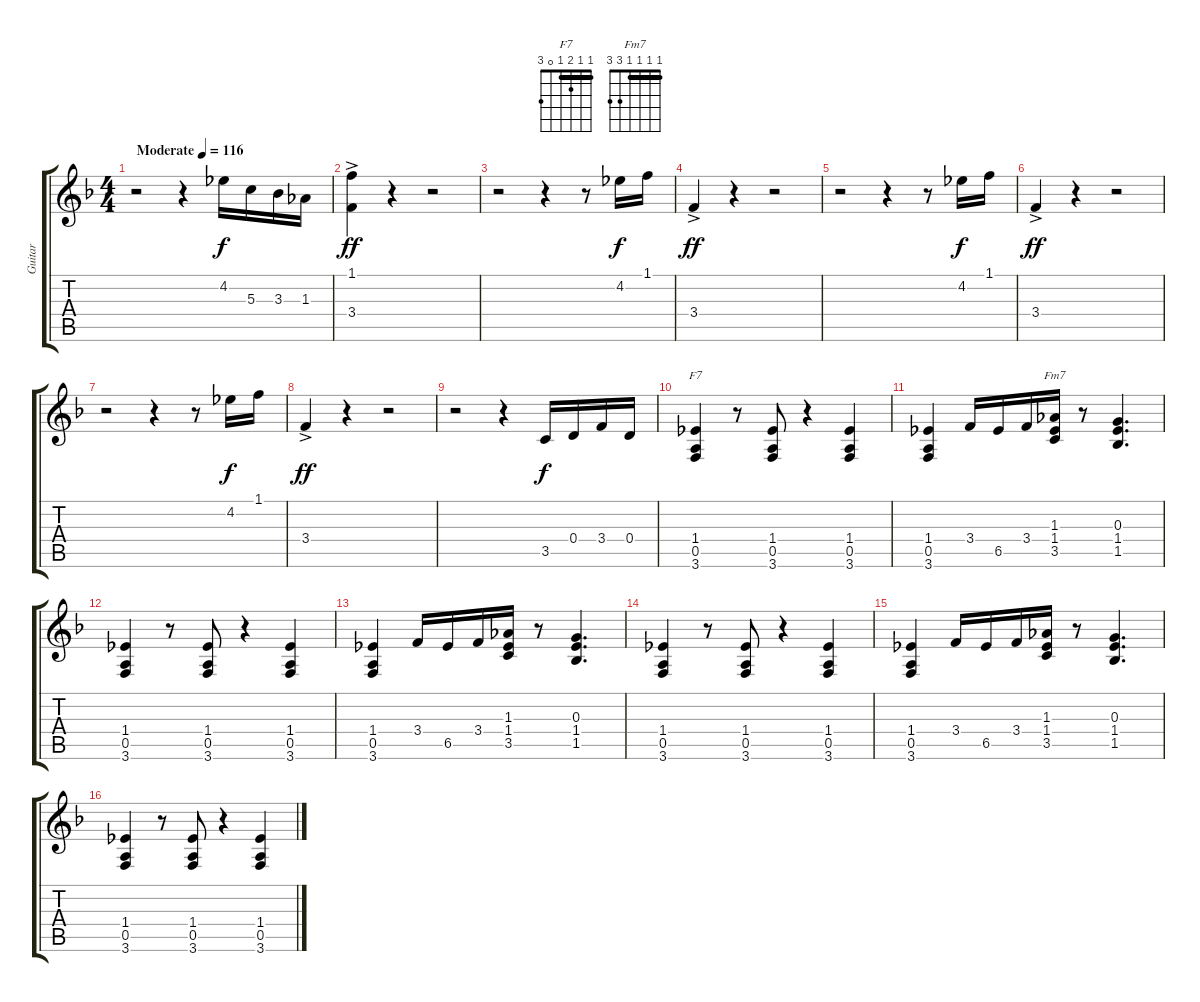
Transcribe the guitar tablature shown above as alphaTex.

\track ("Guitar" "Guitar") {instrument electricguitarjazz}
\staff {score tabs}
\tuning (E4 B3 G3 D3 A2 D2) {hide}
\chord ("F7" 1 1 2 1 0 3) {barre 1}
\chord ("Fm7" 1 1 1 1 3 3) {barre 1}
\ts (4 4)
\tempo (116 "Moderate")
\clef g2
\ks f
r.2{dy f instrument electricguitarjazz} r.4 4.2.16 5.3.16 3.3.16 1.3.16 |
(1.1 3.4{ac}).4{dy ff} r.4 r.2 |
r.2 r.4 r.8 4.2.16{dy f} 1.1.16 |
3.4{ac}.4{dy ff} r.4 r.2 |
r.2 r.4 r.8 4.2.16{dy f} 1.1.16 |
3.4{ac}.4{dy ff} r.4 r.2 |
r.2 r.4 r.8 4.2.16{dy f} 1.1.16 |
3.4{ac}.4{dy ff} r.4 r.2 |
r.2 r.4 3.5.16{dy f} 0.4.16 3.4.16 0.4.16 |
(1.4 0.5 3.6).4{ch "F7"} r.8 (1.4 0.5 3.6).8 r.4 (1.4 0.5 3.6).4 |
(1.4 0.5 3.6).4 3.4.16 6.5.16 3.4.16 (1.3 1.4 3.5).16{ch "Fm7"} r.8 (0.3 1.4 1.5).4{d} |
(1.4 0.5 3.6).4 r.8 (1.4 0.5 3.6).8 r.4 (1.4 0.5 3.6).4 |
(1.4 0.5 3.6).4 3.4.16 6.5.16 3.4.16 (1.3 1.4 3.5).16 r.8 (0.3 1.4 1.5).4{d} |
(1.4 0.5 3.6).4 r.8 (1.4 0.5 3.6).8 r.4 (1.4 0.5 3.6).4 |
(1.4 0.5 3.6).4 3.4.16 6.5.16 3.4.16 (1.3 1.4 3.5).16 r.8 (0.3 1.4 1.5).4{d} |
(1.4 0.5 3.6).4 r.8 (1.4 0.5 3.6).8 r.4 (1.4 0.5 3.6).4
